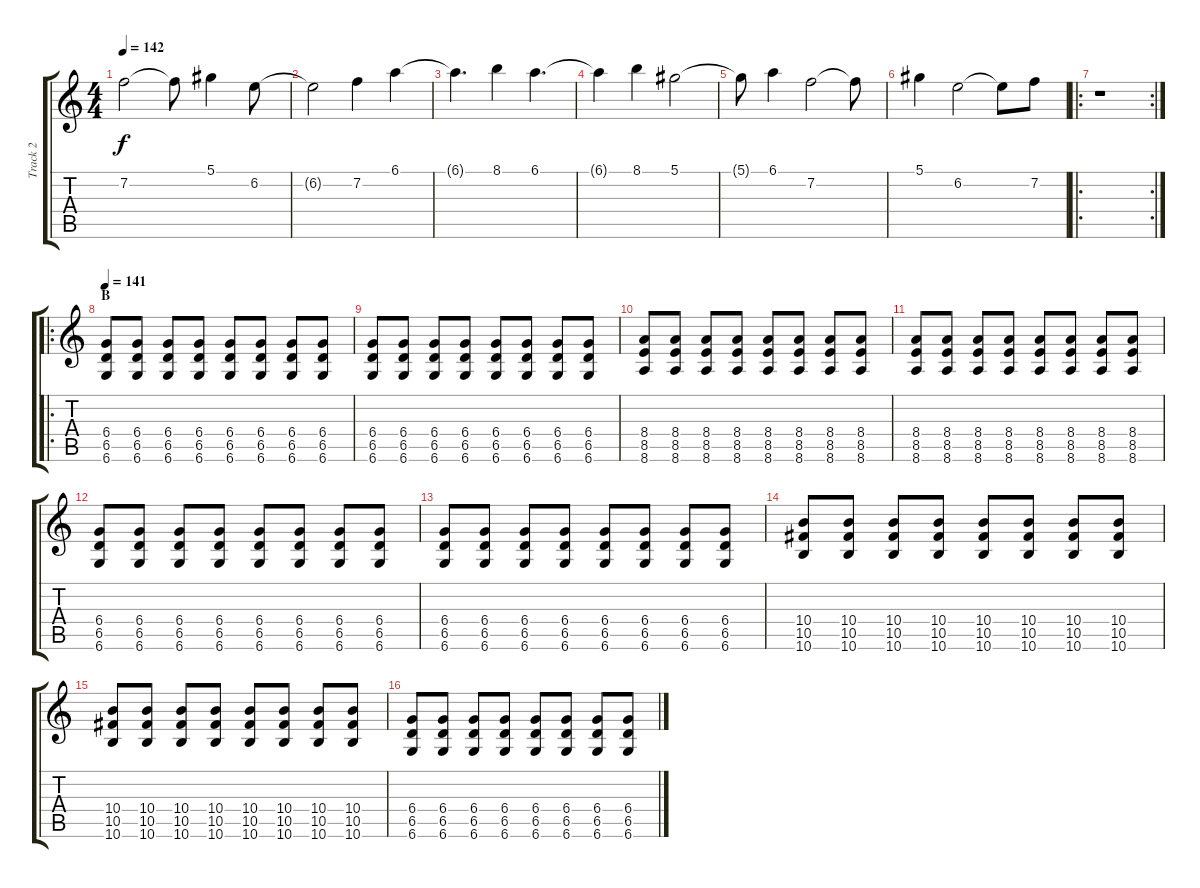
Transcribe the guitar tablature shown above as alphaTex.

\track ("Track 2" "Track 2") {instrument distortionguitar}
\staff {score tabs}
\tuning (Eb4 Bb3 Gb3 Db3 Ab2 Db2) {hide}
\ts (4 4)
\tempo 142
\clef g2
\ks c
7.2.2{dy f} 7.2{t}.8 5.1.4 6.2.8 |
6.2{t}.2 7.2.4 6.1.4 |
6.1{t}.4{d} 8.1.4 6.1.4{d} |
6.1{t}.4 8.1.4 5.1.2 |
5.1{t}.8 6.1.4 7.2.2 7.2{t}.8 |
5.1.4 6.2.2 6.2{t}.8 7.2.8 |
\ro
\rc 2
r.1 |
\ro
\section ("" "B")
\tempo 141
(6.4 6.5 6.6).8 (6.4 6.5 6.6).8 (6.4 6.5 6.6).8 (6.4 6.5 6.6).8 (6.4 6.5 6.6).8 (6.4 6.5 6.6).8 (6.4 6.5 6.6).8 (6.4 6.5 6.6).8 |
(6.4 6.5 6.6).8 (6.4 6.5 6.6).8 (6.4 6.5 6.6).8 (6.4 6.5 6.6).8 (6.4 6.5 6.6).8 (6.4 6.5 6.6).8 (6.4 6.5 6.6).8 (6.4 6.5 6.6).8 |
(8.4 8.5 8.6).8 (8.4 8.5 8.6).8 (8.4 8.5 8.6).8 (8.4 8.5 8.6).8 (8.4 8.5 8.6).8 (8.4 8.5 8.6).8 (8.4 8.5 8.6).8 (8.4 8.5 8.6).8 |
(8.4 8.5 8.6).8 (8.4 8.5 8.6).8 (8.4 8.5 8.6).8 (8.4 8.5 8.6).8 (8.4 8.5 8.6).8 (8.4 8.5 8.6).8 (8.4 8.5 8.6).8 (8.4 8.5 8.6).8 |
(6.4 6.5 6.6).8 (6.4 6.5 6.6).8 (6.4 6.5 6.6).8 (6.4 6.5 6.6).8 (6.4 6.5 6.6).8 (6.4 6.5 6.6).8 (6.4 6.5 6.6).8 (6.4 6.5 6.6).8 |
(6.4 6.5 6.6).8 (6.4 6.5 6.6).8 (6.4 6.5 6.6).8 (6.4 6.5 6.6).8 (6.4 6.5 6.6).8 (6.4 6.5 6.6).8 (6.4 6.5 6.6).8 (6.4 6.5 6.6).8 |
(10.4 10.5 10.6).8 (10.4 10.5 10.6).8 (10.4 10.5 10.6).8 (10.4 10.5 10.6).8 (10.4 10.5 10.6).8 (10.4 10.5 10.6).8 (10.4 10.5 10.6).8 (10.4 10.5 10.6).8 |
(10.4 10.5 10.6).8 (10.4 10.5 10.6).8 (10.4 10.5 10.6).8 (10.4 10.5 10.6).8 (10.4 10.5 10.6).8 (10.4 10.5 10.6).8 (10.4 10.5 10.6).8 (10.4 10.5 10.6).8 |
(6.4 6.5 6.6).8 (6.4 6.5 6.6).8 (6.4 6.5 6.6).8 (6.4 6.5 6.6).8 (6.4 6.5 6.6).8 (6.4 6.5 6.6).8 (6.4 6.5 6.6).8 (6.4 6.5 6.6).8
